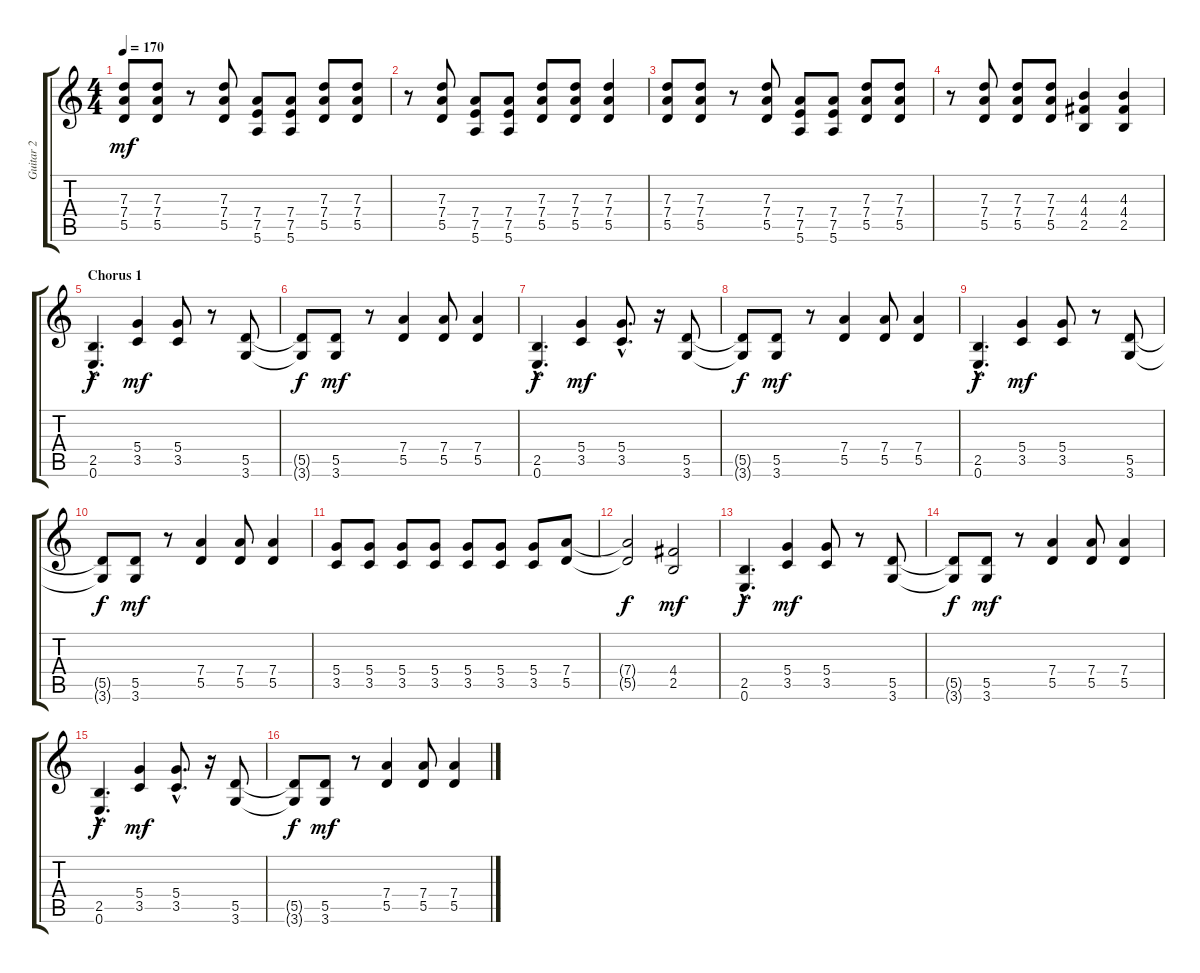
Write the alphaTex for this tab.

\track ("Guitar 2" "Guitar 2") {instrument distortionguitar}
\staff {score tabs}
\tuning (E4 B3 G3 D3 A2 E2) {hide}
\ts (4 4)
\tempo 170
\clef g2
\ks c
(7.3 7.4 5.5).8{dy mf} (7.3 7.4 5.5).8 r.8 (7.3 7.4 5.5).8 (7.4 7.5 5.6).8 (7.4 7.5 5.6).8 (7.3 7.4 5.5).8 (7.3 7.4 5.5).8 |
r.8 (7.3 7.4 5.5).8 (7.4 7.5 5.6).8 (7.4 7.5 5.6).8 (7.3 7.4 5.5).8 (7.3 7.4 5.5).8 (7.3 7.4 5.5).4 |
(7.3 7.4 5.5).8 (7.3 7.4 5.5).8 r.8 (7.3 7.4 5.5).8 (7.4 7.5 5.6).8 (7.4 7.5 5.6).8 (7.3 7.4 5.5).8 (7.3 7.4 5.5).8 |
r.8 (7.3 7.4 5.5).8 (7.3 7.4 5.5).8 (7.3 7.4 5.5).8 (4.3 4.4 2.5).4 (4.3 4.4 2.5).4 |
\section ("" "Chorus 1")
(2.5{hac} 0.6{hac}).4{d dy f} (5.4 3.5).4{dy mf} (5.4 3.5).8 r.8 (5.5 3.6).8 |
(5.5{t} 3.6{t}).8{dy f} (5.5 3.6).8{dy mf} r.8 (7.4 5.5).4 (7.4 5.5).8 (7.4 5.5).4 |
(2.5{hac} 0.6{hac}).4{d dy f} (5.4 3.5).4{dy mf} (5.4{hac} 3.5{hac}).8{d} r.16 (5.5 3.6).8 |
(5.5{t} 3.6{t}).8{dy f} (5.5 3.6).8{dy mf} r.8 (7.4 5.5).4 (7.4 5.5).8 (7.4 5.5).4 |
(2.5{hac} 0.6{hac}).4{d dy f} (5.4 3.5).4{dy mf} (5.4 3.5).8 r.8 (5.5 3.6).8 |
(5.5{t} 3.6{t}).8{dy f} (5.5 3.6).8{dy mf} r.8 (7.4 5.5).4 (7.4 5.5).8 (7.4 5.5).4 |
(5.4 3.5).8 (5.4 3.5).8 (5.4 3.5).8 (5.4 3.5).8 (5.4 3.5).8 (5.4 3.5).8 (5.4 3.5).8 (7.4 5.5).8 |
(7.4{t} 5.5{t}).2{dy f} (4.4 2.5).2{dy mf} |
(2.5{hac} 0.6{hac}).4{d dy f} (5.4 3.5).4{dy mf} (5.4 3.5).8 r.8 (5.5 3.6).8 |
(5.5{t} 3.6{t}).8{dy f} (5.5 3.6).8{dy mf} r.8 (7.4 5.5).4 (7.4 5.5).8 (7.4 5.5).4 |
(2.5{hac} 0.6{hac}).4{d dy f} (5.4 3.5).4{dy mf} (5.4{hac} 3.5{hac}).8{d} r.16 (5.5 3.6).8 |
(5.5{t} 3.6{t}).8{dy f} (5.5 3.6).8{dy mf} r.8 (7.4 5.5).4 (7.4 5.5).8 (7.4 5.5).4
